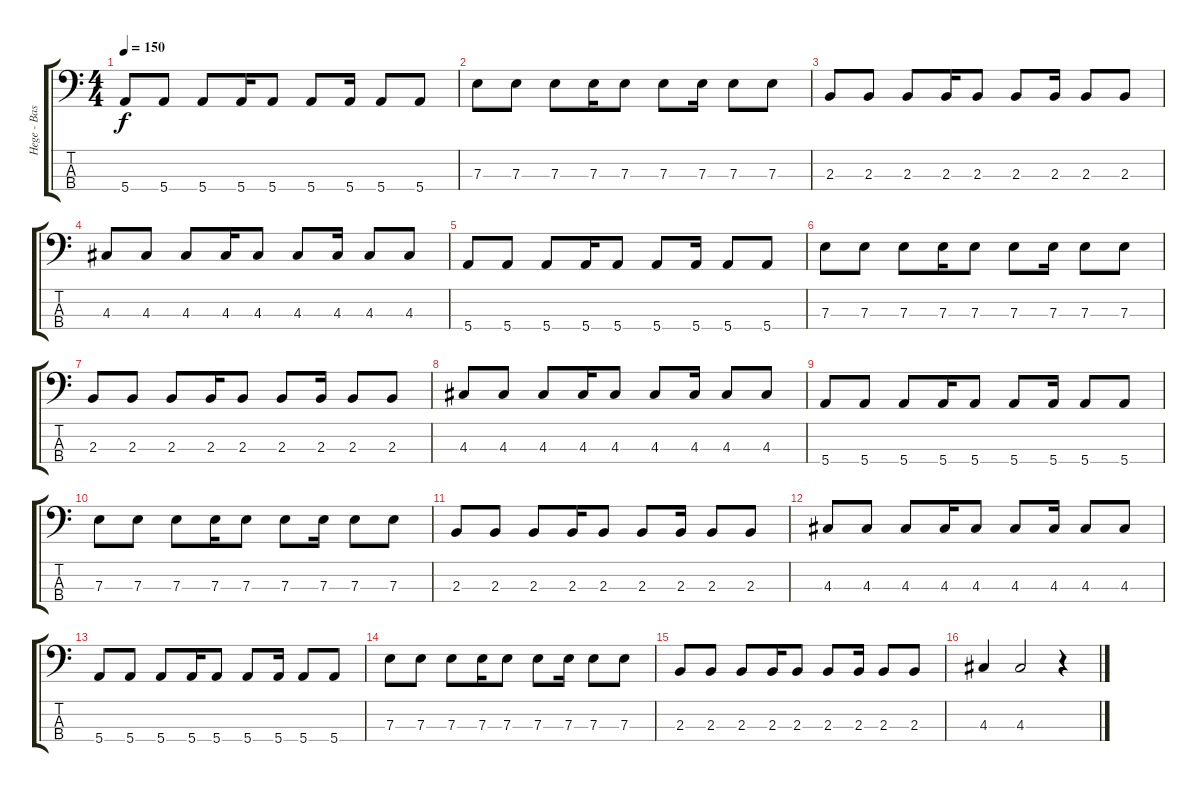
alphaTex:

\track ("Hege - Bass" "Hege - Bas") {instrument electricbassfinger}
\staff {score tabs}
\tuning (G2 D2 A1 E1) {hide}
\ts (4 4)
\tempo 150
\clef f4
\ks c
5.4.8{dy f} 5.4.8 5.4.8 5.4.16 5.4.8 5.4.8 5.4.16 5.4.8 5.4.8 |
7.3.8 7.3.8 7.3.8 7.3.16 7.3.8 7.3.8 7.3.16 7.3.8 7.3.8 |
2.3.8 2.3.8 2.3.8 2.3.16 2.3.8 2.3.8 2.3.16 2.3.8 2.3.8 |
4.3.8 4.3.8 4.3.8 4.3.16 4.3.8 4.3.8 4.3.16 4.3.8 4.3.8 |
5.4.8 5.4.8 5.4.8 5.4.16 5.4.8 5.4.8 5.4.16 5.4.8 5.4.8 |
7.3.8 7.3.8 7.3.8 7.3.16 7.3.8 7.3.8 7.3.16 7.3.8 7.3.8 |
2.3.8 2.3.8 2.3.8 2.3.16 2.3.8 2.3.8 2.3.16 2.3.8 2.3.8 |
4.3.8 4.3.8 4.3.8 4.3.16 4.3.8 4.3.8 4.3.16 4.3.8 4.3.8 |
5.4.8 5.4.8 5.4.8 5.4.16 5.4.8 5.4.8 5.4.16 5.4.8 5.4.8 |
7.3.8 7.3.8 7.3.8 7.3.16 7.3.8 7.3.8 7.3.16 7.3.8 7.3.8 |
2.3.8 2.3.8 2.3.8 2.3.16 2.3.8 2.3.8 2.3.16 2.3.8 2.3.8 |
4.3.8 4.3.8 4.3.8 4.3.16 4.3.8 4.3.8 4.3.16 4.3.8 4.3.8 |
5.4.8 5.4.8 5.4.8 5.4.16 5.4.8 5.4.8 5.4.16 5.4.8 5.4.8 |
7.3.8 7.3.8 7.3.8 7.3.16 7.3.8 7.3.8 7.3.16 7.3.8 7.3.8 |
2.3.8 2.3.8 2.3.8 2.3.16 2.3.8 2.3.8 2.3.16 2.3.8 2.3.8 |
4.3.4 4.3.2 r.4
